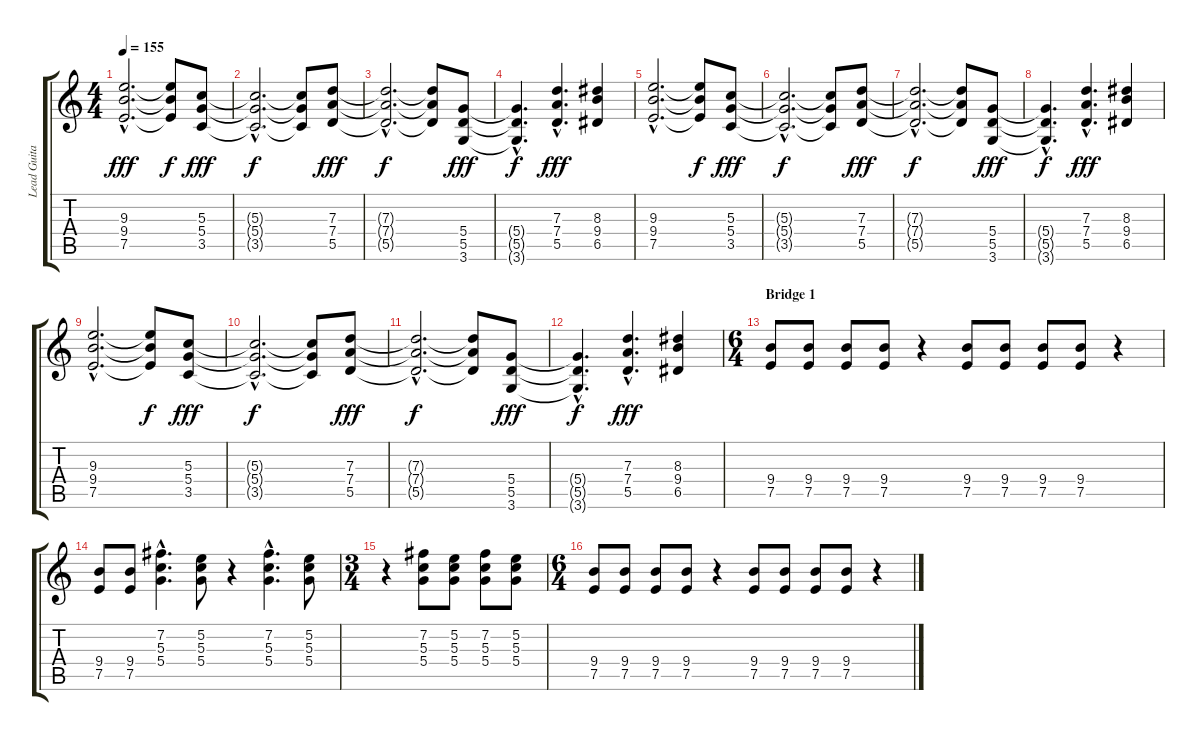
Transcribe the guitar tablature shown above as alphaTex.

\track ("Lead Guitar" "Lead Guita") {instrument distortionguitar}
\staff {score tabs}
\tuning (E4 B3 G3 D3 A2 E2) {hide}
\ts (4 4)
\tempo 155
\clef g2
\ks c
(9.3{hac} 9.4{hac} 7.5{hac}).2{d dy fff} (9.3{t} 9.4{t} 7.5{t}).8{dy f} (5.3 5.4 3.5).8{dy fff} |
(5.3{hac t} 5.4{hac t} 3.5{hac t}).2{d dy f} (5.3{t} 5.4{t} 3.5{t}).8 (7.3 7.4 5.5).8{dy fff} |
(7.3{hac t} 7.4{hac t} 5.5{hac t}).2{d dy f} (7.3{t} 7.4{t} 5.5{t}).8 (5.4 5.5 3.6).8{dy fff} |
(5.4{hac t} 5.5{hac t} 3.6{hac t}).4{d dy f} (7.3{hac} 7.4{hac} 5.5{hac}).4{d dy fff} (8.3 9.4 6.5).4 |
(9.3{hac} 9.4{hac} 7.5{hac}).2{d} (9.3{t} 9.4{t} 7.5{t}).8{dy f} (5.3 5.4 3.5).8{dy fff} |
(5.3{hac t} 5.4{hac t} 3.5{hac t}).2{d dy f} (5.3{t} 5.4{t} 3.5{t}).8 (7.3 7.4 5.5).8{dy fff} |
(7.3{hac t} 7.4{hac t} 5.5{hac t}).2{d dy f} (7.3{t} 7.4{t} 5.5{t}).8 (5.4 5.5 3.6).8{dy fff} |
(5.4{hac t} 5.5{hac t} 3.6{hac t}).4{d dy f} (7.3{hac} 7.4{hac} 5.5{hac}).4{d dy fff} (8.3 9.4 6.5).4 |
(9.3{hac} 9.4{hac} 7.5{hac}).2{d} (9.3{t} 9.4{t} 7.5{t}).8{dy f} (5.3 5.4 3.5).8{dy fff} |
(5.3{hac t} 5.4{hac t} 3.5{hac t}).2{d dy f} (5.3{t} 5.4{t} 3.5{t}).8 (7.3 7.4 5.5).8{dy fff} |
(7.3{hac t} 7.4{hac t} 5.5{hac t}).2{d dy f} (7.3{t} 7.4{t} 5.5{t}).8 (5.4 5.5 3.6).8{dy fff} |
(5.4{hac t} 5.5{hac t} 3.6{hac t}).4{d dy f} (7.3{hac} 7.4{hac} 5.5{hac}).4{d dy fff} (8.3 9.4 6.5).4 |
\ts (6 4)
\section ("" "Bridge 1")
(9.4 7.5).8 (9.4 7.5).8 (9.4 7.5).8 (9.4 7.5).8 r.4 (9.4 7.5).8 (9.4 7.5).8 (9.4 7.5).8 (9.4 7.5).8 r.4 |
(9.4 7.5).8 (9.4 7.5).8 (7.2{hac} 5.3{hac} 5.4{hac}).4{d} (5.2 5.3 5.4).8 r.4 (7.2{hac} 5.3{hac} 5.4{hac}).4{d} (5.2 5.3 5.4).8 |
\ts (3 4)
r.4 (7.2 5.3 5.4).8 (5.2 5.3 5.4).8 (7.2 5.3 5.4).8 (5.2 5.3 5.4).8 |
\ts (6 4)
(9.4 7.5).8 (9.4 7.5).8 (9.4 7.5).8 (9.4 7.5).8 r.4 (9.4 7.5).8 (9.4 7.5).8 (9.4 7.5).8 (9.4 7.5).8 r.4
